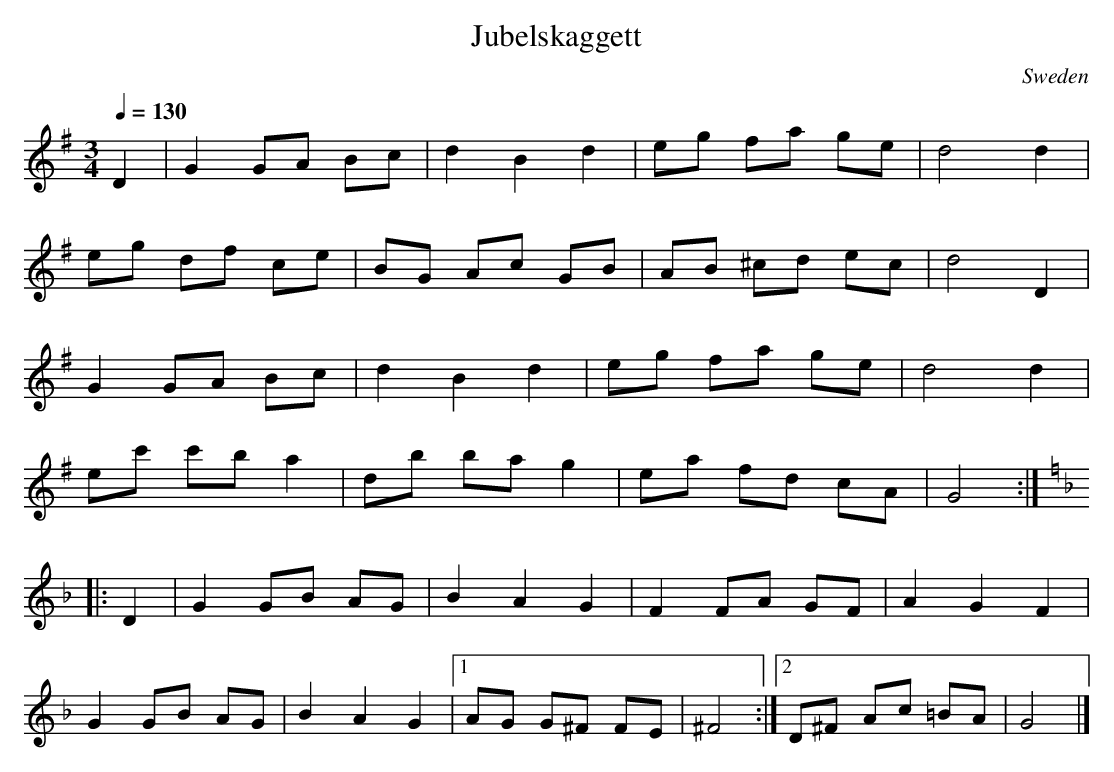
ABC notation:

X:1
T:Jubelskaggett
L:1/8
M:3/4
Q:1/4=130
O:Sweden
K:G major
D2|G2GA Bc|d2B2d2|eg fa ge|d4d2|
eg df ce|BG Ac GB|AB ^cd ec|d4D2|
G2GA Bc|d2B2d2|eg fa ge|d4d2|
ec' c'b a2|db ba g2|ea fd cA|G4:|
K:F
|:D2|G2GB AG|B2A2G2|F2FA GF|A2G2F2|
G2GB AG|B2A2G2|[1AG G^F FE|^F4:|[2D^F Ac =BA|G4|]
